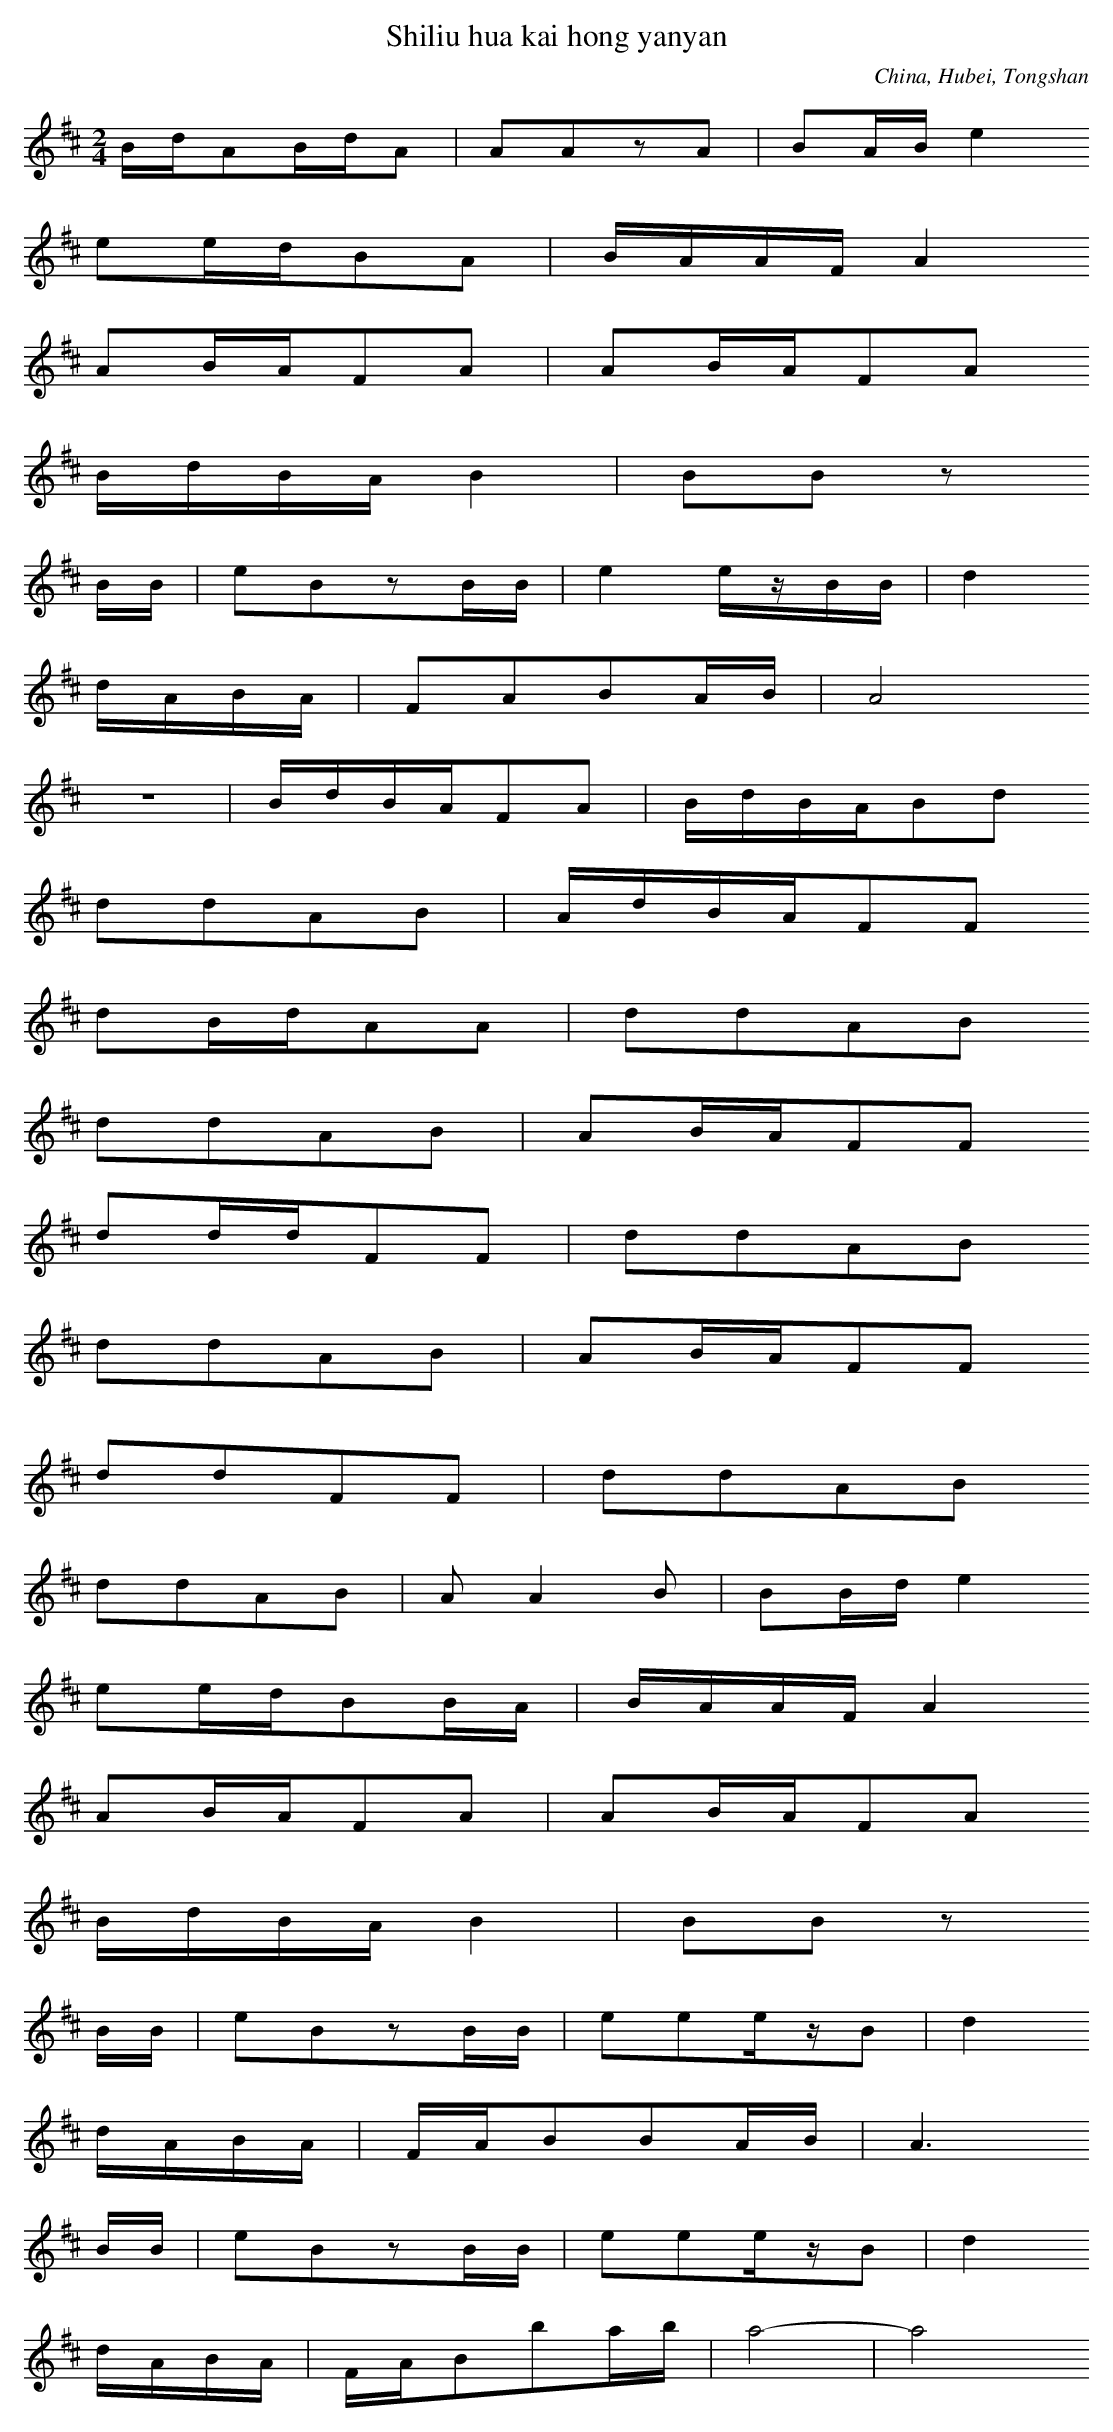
X:1
T: Shiliu hua kai hong yanyan
O: China, Hubei, Tongshan
M: 2/4
L: 1/16
K: D
BdA2BdA2 | A2A2z2A2 | B2ABe4
e2edB2A2 | BAAFA4
A2BAF2A2 | A2BAF2A2
BdBAB4 | B2B2z2
BB | e2B2z2BB | e4ezBB | d4
dABA | F2A2B2AB | A8
z8 | BdBAF2A2 | BdBAB2d2
d2d2A2B2 | AdBAF2F2
d2BdA2A2 | d2d2A2B2
d2d2A2B2 | A2BAF2F2
d2ddF2F2 | d2d2A2B2
d2d2A2B2 | A2BAF2F2
d2d2F2F2 | d2d2A2B2
d2d2A2B2 | A2A4B2 | B2Bde4
e2edB2BA | BAAFA4
A2BAF2A2 | A2BAF2A2
BdBAB4 | B2B2z2
BB | e2B2z2BB | e2e2ezB2 | d4
dABA | FAB2B2AB | A6
BB | e2B2z2BB | e2e2ezB2 | d4
dABA | FAB2b2ab | a8- | a8
